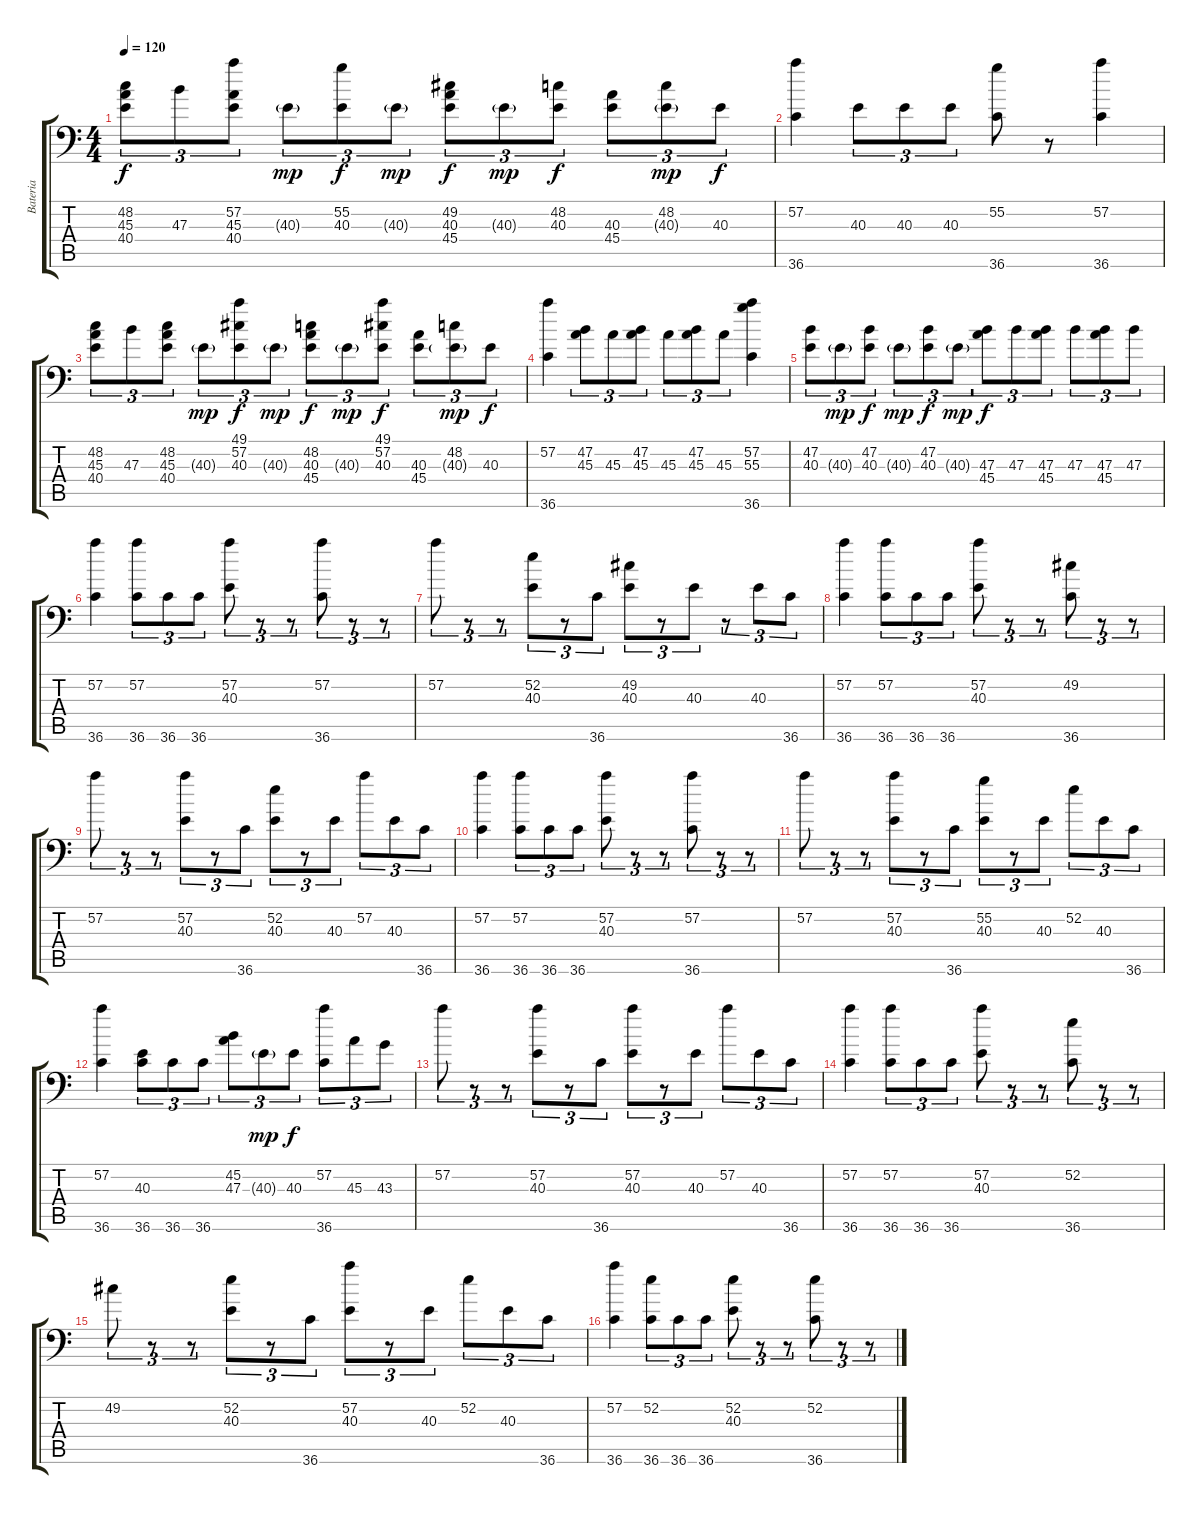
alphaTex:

\track ("Bateria" "Bateria") {instrument acousticgrandpiano}
\staff {score tabs}
\tuning (C-1 C-1 C-1 C-1 C-1 C-1) {hide}
\ts (4 4)
\tempo 120
\clef f4
\ks c
(48.2 45.3 40.4).8{tu (3 2) dy f} 47.3.8{tu (3 2)} (57.2 45.3 40.4).8{tu (3 2)} 40.3{g}.8{tu (3 2) dy mp} (55.2 40.3).8{tu (3 2) dy f} 40.3{g}.8{tu (3 2) dy mp} (49.2 40.3 45.4).8{tu (3 2) dy f} 40.3{g}.8{tu (3 2) dy mp} (48.2 40.3).8{tu (3 2) dy f} (40.3 45.4).8{tu (3 2)} (48.2 40.3{g}).8{tu (3 2) dy mp} 40.3.8{tu (3 2) dy f} |
(57.2 36.6).4 40.3.8{tu (3 2)} 40.3.8{tu (3 2)} 40.3.8{tu (3 2)} (55.2 36.6).8 r.8 (57.2 36.6).4 |
(48.2 45.3 40.4).8{tu (3 2)} 47.3.8{tu (3 2)} (48.2 45.3 40.4).8{tu (3 2)} 40.3{g}.8{tu (3 2) dy mp} (49.1 57.2 40.3).8{tu (3 2) dy f} 40.3{g}.8{tu (3 2) dy mp} (48.2 40.3 45.4).8{tu (3 2) dy f} 40.3{g}.8{tu (3 2) dy mp} (49.1 57.2 40.3).8{tu (3 2) dy f} (40.3 45.4).8{tu (3 2)} (48.2 40.3{g}).8{tu (3 2) dy mp} 40.3.8{tu (3 2) dy f} |
(57.2 36.6).4 (47.2 45.3).8{tu (3 2)} 45.3.8{tu (3 2)} (47.2 45.3).8{tu (3 2)} 45.3.8{tu (3 2)} (47.2 45.3).8{tu (3 2)} 45.3.8{tu (3 2)} (57.2 55.3 36.6).4 |
(47.2 40.3).8{tu (3 2)} 40.3{g}.8{tu (3 2) dy mp} (47.2 40.3).8{tu (3 2) dy f} 40.3{g}.8{tu (3 2) dy mp} (47.2 40.3).8{tu (3 2) dy f} 40.3{g}.8{tu (3 2) dy mp} (47.3 45.4).8{tu (3 2) dy f} 47.3.8{tu (3 2)} (47.3 45.4).8{tu (3 2)} 47.3.8{tu (3 2)} (47.3 45.4).8{tu (3 2)} 47.3.8{tu (3 2)} |
(57.2 36.6).4 (57.2 36.6).8{tu (3 2)} 36.6.8{tu (3 2)} 36.6.8{tu (3 2)} (57.2 40.3).8{tu (3 2)} r.8{tu (3 2)} r.8{tu (3 2)} (57.2 36.6).8{tu (3 2)} r.8{tu (3 2)} r.8{tu (3 2)} |
57.2.8{tu (3 2)} r.8{tu (3 2)} r.8{tu (3 2)} (52.2 40.3).8{tu (3 2)} r.8{tu (3 2)} 36.6.8{tu (3 2)} (49.2 40.3).8{tu (3 2)} r.8{tu (3 2)} 40.3.8{tu (3 2)} r.8{tu (3 2)} 40.3.8{tu (3 2)} 36.6.8{tu (3 2)} |
(57.2 36.6).4 (57.2 36.6).8{tu (3 2)} 36.6.8{tu (3 2)} 36.6.8{tu (3 2)} (57.2 40.3).8{tu (3 2)} r.8{tu (3 2)} r.8{tu (3 2)} (49.2 36.6).8{tu (3 2)} r.8{tu (3 2)} r.8{tu (3 2)} |
57.2.8{tu (3 2)} r.8{tu (3 2)} r.8{tu (3 2)} (57.2 40.3).8{tu (3 2)} r.8{tu (3 2)} 36.6.8{tu (3 2)} (52.2 40.3).8{tu (3 2)} r.8{tu (3 2)} 40.3.8{tu (3 2)} 57.2.8{tu (3 2)} 40.3.8{tu (3 2)} 36.6.8{tu (3 2)} |
(57.2 36.6).4 (57.2 36.6).8{tu (3 2)} 36.6.8{tu (3 2)} 36.6.8{tu (3 2)} (57.2 40.3).8{tu (3 2)} r.8{tu (3 2)} r.8{tu (3 2)} (57.2 36.6).8{tu (3 2)} r.8{tu (3 2)} r.8{tu (3 2)} |
57.2.8{tu (3 2)} r.8{tu (3 2)} r.8{tu (3 2)} (57.2 40.3).8{tu (3 2)} r.8{tu (3 2)} 36.6.8{tu (3 2)} (55.2 40.3).8{tu (3 2)} r.8{tu (3 2)} 40.3.8{tu (3 2)} 52.2.8{tu (3 2)} 40.3.8{tu (3 2)} 36.6.8{tu (3 2)} |
(57.2 36.6).4 (40.3 36.6).8{tu (3 2)} 36.6.8{tu (3 2)} 36.6.8{tu (3 2)} (45.2 47.3).8{tu (3 2)} 40.3{g}.8{tu (3 2) dy mp} 40.3.8{tu (3 2) dy f} (57.2 36.6).8{tu (3 2)} 45.3.8{tu (3 2)} 43.3.8{tu (3 2)} |
57.2.8{tu (3 2)} r.8{tu (3 2)} r.8{tu (3 2)} (57.2 40.3).8{tu (3 2)} r.8{tu (3 2)} 36.6.8{tu (3 2)} (57.2 40.3).8{tu (3 2)} r.8{tu (3 2)} 40.3.8{tu (3 2)} 57.2.8{tu (3 2)} 40.3.8{tu (3 2)} 36.6.8{tu (3 2)} |
(57.2 36.6).4 (57.2 36.6).8{tu (3 2)} 36.6.8{tu (3 2)} 36.6.8{tu (3 2)} (57.2 40.3).8{tu (3 2)} r.8{tu (3 2)} r.8{tu (3 2)} (52.2 36.6).8{tu (3 2)} r.8{tu (3 2)} r.8{tu (3 2)} |
49.2.8{tu (3 2)} r.8{tu (3 2)} r.8{tu (3 2)} (52.2 40.3).8{tu (3 2)} r.8{tu (3 2)} 36.6.8{tu (3 2)} (57.2 40.3).8{tu (3 2)} r.8{tu (3 2)} 40.3.8{tu (3 2)} 52.2.8{tu (3 2)} 40.3.8{tu (3 2)} 36.6.8{tu (3 2)} |
(57.2 36.6).4 (52.2 36.6).8{tu (3 2)} 36.6.8{tu (3 2)} 36.6.8{tu (3 2)} (52.2 40.3).8{tu (3 2)} r.8{tu (3 2)} r.8{tu (3 2)} (52.2 36.6).8{tu (3 2)} r.8{tu (3 2)} r.8{tu (3 2)}
